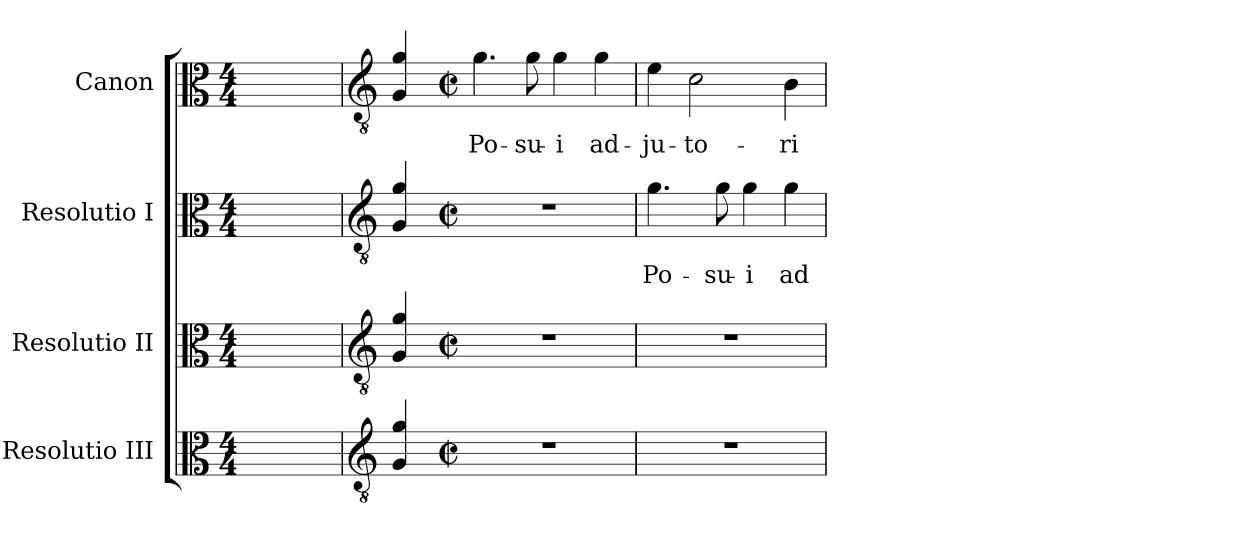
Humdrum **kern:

**kern	**kern	**kern	**text	**kern	**text
*part4	*part3	*part2	*part2	*part1	*part1
*staff4	*staff3	*staff2	*staff2	*staff1	*staff1
*I"Resolutio III	*I"Resolutio II	*I"Resolutio I	*	*I"Canon	*
*I'T.	*I'T.	*I'T.	*	*	*
!!LO:PB:g=z
*clefC3	*clefC3	*clefC3	*	*clefC3	*
*ITrd7c12	*ITrd7c12	*ITrd7c12	*	*ITrd7c12	*
*k[]	*k[]	*k[]	*	*k[]	*
*C:	*C:	*C:	*	*C:	*
*M4/4	*M4/4	*M4/4	*	*M4/4	*
=1	=1	=1	=1	=1	=1
1ryy	1ryy	1ryy	.	1ryy	.
=2	=2	=2	=2	=2	=2
*clefGv2	*clefGv2	*clefGv2	*	*clefGv2	*
4GGi/ 4Gi	4GGi/ 4Gi	4GGi/ 4Gi	.	4GGi/ 4Gi	.
=1-	=1-	=1-	=1-	=1-	=1-
*M2/2	*M2/2	*M2/2	*	*M2/2	*
*met(c|)	*met(c|)	*met(c|)	*	*met(c|)	*
!	!	!	!	!	!LO:LY:b:color=#000000
1r	1r	1r	.	4.Gi\	Po-
!	!	!	!	!	!LO:LY:b:color=#000000
.	.	.	.	8Gi\	-su-
!	!	!	!	!	!LO:LY:b:color=#000000
.	.	.	.	4Gi\	-i
!	!	!	!	!	!LO:LY:b:color=#000000
.	.	.	.	4Gi\	ad-
=2	=2	=2	=2	=2	=2
!	!	!	!LO:LY:b:color=#000000	!	!
!	!	!	!	!	!LO:LY:b:color=#000000
1r	1r	4.Gi\	Po-	4Ei\	-ju-
!	!	!	!	!	!LO:LY:b:color=#000000
.	.	.	.	2Ci\	-to-
!	!	!	!LO:LY:b:color=#000000	!	!
.	.	8Gi\	-su-	.	.
!	!	!	!LO:LY:b:color=#000000	!	!
.	.	4Gi\	-i	.	.
!	!	!	!LO:LY:b:color=#000000	!	!
!	!	!	!	!	!LO:LY:b:color=#000000
.	.	4Gi\	ad-	4BBi\	-ri-
=	=	=	=	=	=
*-	*-	*-	*-	*-	*-
